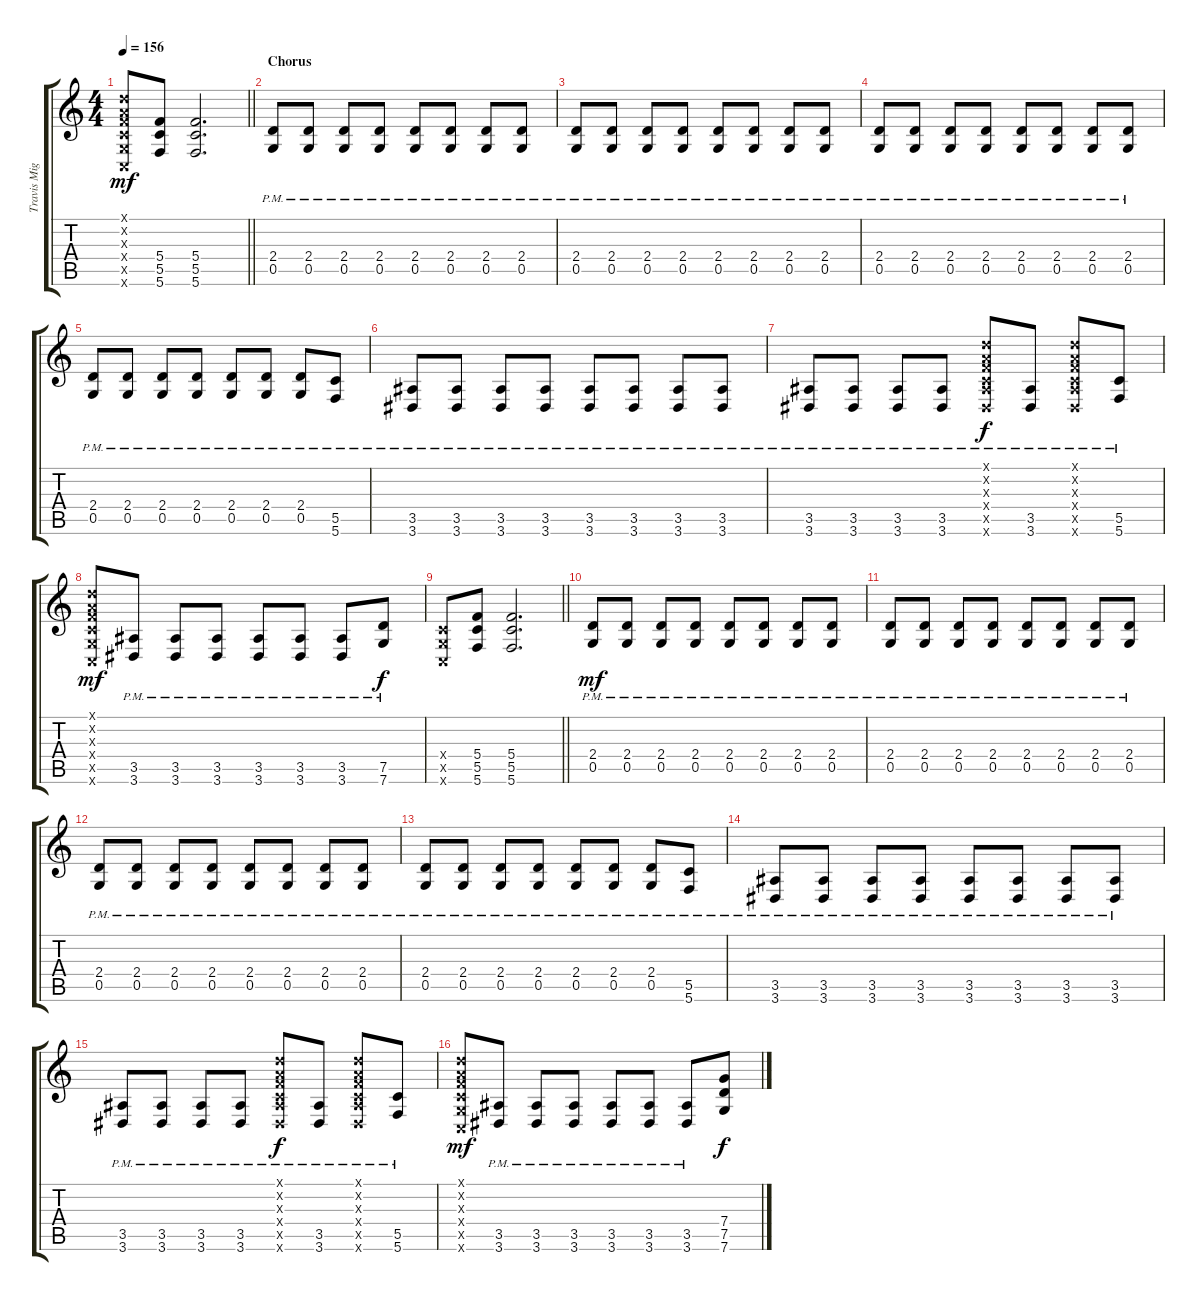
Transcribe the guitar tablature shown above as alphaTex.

\track ("Travis Miguel" "Travis Mig") {instrument distortionguitar}
\staff {score tabs}
\tuning (D4 A3 F3 C3 G2 C2) {hide}
\ts (4 4)
\tempo 156
\clef g2
\barLineRight lightlight
\ks c
(0.1{x} 0.2{x} 0.3{x} 0.4{x} 0.5{x} 0.6{x}).8{dy mf} (5.4 5.5 5.6).8 (5.4 5.5 5.6).2{d} |
\section ("" "Chorus")
(2.4{pm} 0.5).8 (2.4{pm} 0.5).8 (2.4{pm} 0.5).8 (2.4{pm} 0.5).8 (2.4{pm} 0.5).8 (2.4{pm} 0.5).8 (2.4{pm} 0.5).8 (2.4{pm} 0.5).8 |
(2.4{pm} 0.5).8 (2.4{pm} 0.5).8 (2.4{pm} 0.5).8 (2.4{pm} 0.5{pm}).8 (2.4{pm} 0.5).8 (2.4{pm} 0.5).8 (2.4{pm} 0.5).8 (2.4{pm} 0.5).8 |
(2.4{pm} 0.5).8 (2.4{pm} 0.5).8 (2.4{pm} 0.5).8 (2.4{pm} 0.5).8 (2.4{pm} 0.5).8 (2.4{pm} 0.5).8 (2.4{pm} 0.5).8 (2.4{pm} 0.5).8 |
(2.4{pm} 0.5).8 (2.4{pm} 0.5).8 (2.4{pm} 0.5).8 (2.4{pm} 0.5).8 (2.4 0.5{pm}).8 (2.4 0.5{pm}).8 (2.4 0.5{pm}).8 (5.5{pm} 5.6).8 |
(3.5{pm} 3.6).8 (3.5{pm} 3.6).8 (3.5{pm} 3.6).8 (3.5{pm} 3.6).8 (3.5{pm} 3.6).8 (3.5{pm} 3.6).8 (3.5{pm} 3.6).8 (3.5{pm} 3.6).8 |
(3.5{pm} 3.6).8 (3.5{pm} 3.6).8 (3.5{pm} 3.6).8 (3.5{pm} 3.6).8 (0.1{x} 0.2{x} 0.3{x} 0.4{x} 3.5{pm x} 3.6{x}).8{dy f} (3.5{pm} 3.6).8 (0.1{x} 0.2{x} 0.3{x} 0.4{x} 3.5{pm x} 3.6{x}).8 (5.5{pm} 5.6).8 |
(0.1{x} 0.2{x} 0.3{x} 0.4{x} 0.5{x} 0.6{x}).8{dy mf} (3.5{pm} 3.6).8 (3.5{pm} 3.6).8 (3.5{pm} 3.6).8 (3.5{pm} 3.6).8 (3.5{pm} 3.6).8 (3.5{pm} 3.6).8 (7.5{pm} 7.6).8{dy f} |
\barLineRight lightlight
(0.4{x} 0.5{x} 0.6{x}).8 (5.4 5.5 5.6).8 (5.4 5.5 5.6).2{d} |
(2.4{pm} 0.5).8{dy mf} (2.4{pm} 0.5).8 (2.4{pm} 0.5).8 (2.4{pm} 0.5).8 (2.4{pm} 0.5).8 (2.4{pm} 0.5).8 (2.4{pm} 0.5).8 (2.4{pm} 0.5).8 |
(2.4{pm} 0.5).8 (2.4{pm} 0.5).8 (2.4{pm} 0.5).8 (2.4{pm} 0.5{pm}).8 (2.4{pm} 0.5).8 (2.4{pm} 0.5).8 (2.4{pm} 0.5).8 (2.4{pm} 0.5).8 |
(2.4{pm} 0.5).8 (2.4{pm} 0.5).8 (2.4{pm} 0.5).8 (2.4{pm} 0.5).8 (2.4{pm} 0.5).8 (2.4{pm} 0.5).8 (2.4{pm} 0.5).8 (2.4{pm} 0.5).8 |
(2.4{pm} 0.5).8 (2.4{pm} 0.5).8 (2.4{pm} 0.5).8 (2.4{pm} 0.5).8 (2.4{pm} 0.5).8 (2.4{pm} 0.5).8 (2.4{pm} 0.5).8 (5.5{pm} 5.6).8 |
(3.5{pm} 3.6).8 (3.5{pm} 3.6).8 (3.5{pm} 3.6).8 (3.5{pm} 3.6).8 (3.5{pm} 3.6).8 (3.5{pm} 3.6).8 (3.5{pm} 3.6).8 (3.5{pm} 3.6).8 |
(3.5{pm} 3.6).8 (3.5{pm} 3.6).8 (3.5{pm} 3.6).8 (3.5{pm} 3.6).8 (0.1{x} 0.2{x} 0.3{x} 0.4{x} 3.5{pm x} 3.6{x}).8{dy f} (3.5{pm} 3.6).8 (0.1{x} 0.2{x} 0.3{x} 0.4{x} 3.5{pm x} 3.6{x}).8 (5.5{pm} 5.6).8 |
(0.1{x} 0.2{x} 0.3{x} 0.4{x} 0.5{x} 0.6{x}).8{dy mf} (3.5{pm} 3.6).8 (3.5{pm} 3.6).8 (3.5{pm} 3.6).8 (3.5{pm} 3.6).8 (3.5{pm} 3.6).8 (3.5{pm} 3.6).8 (7.4 7.5 7.6).8{dy f}
